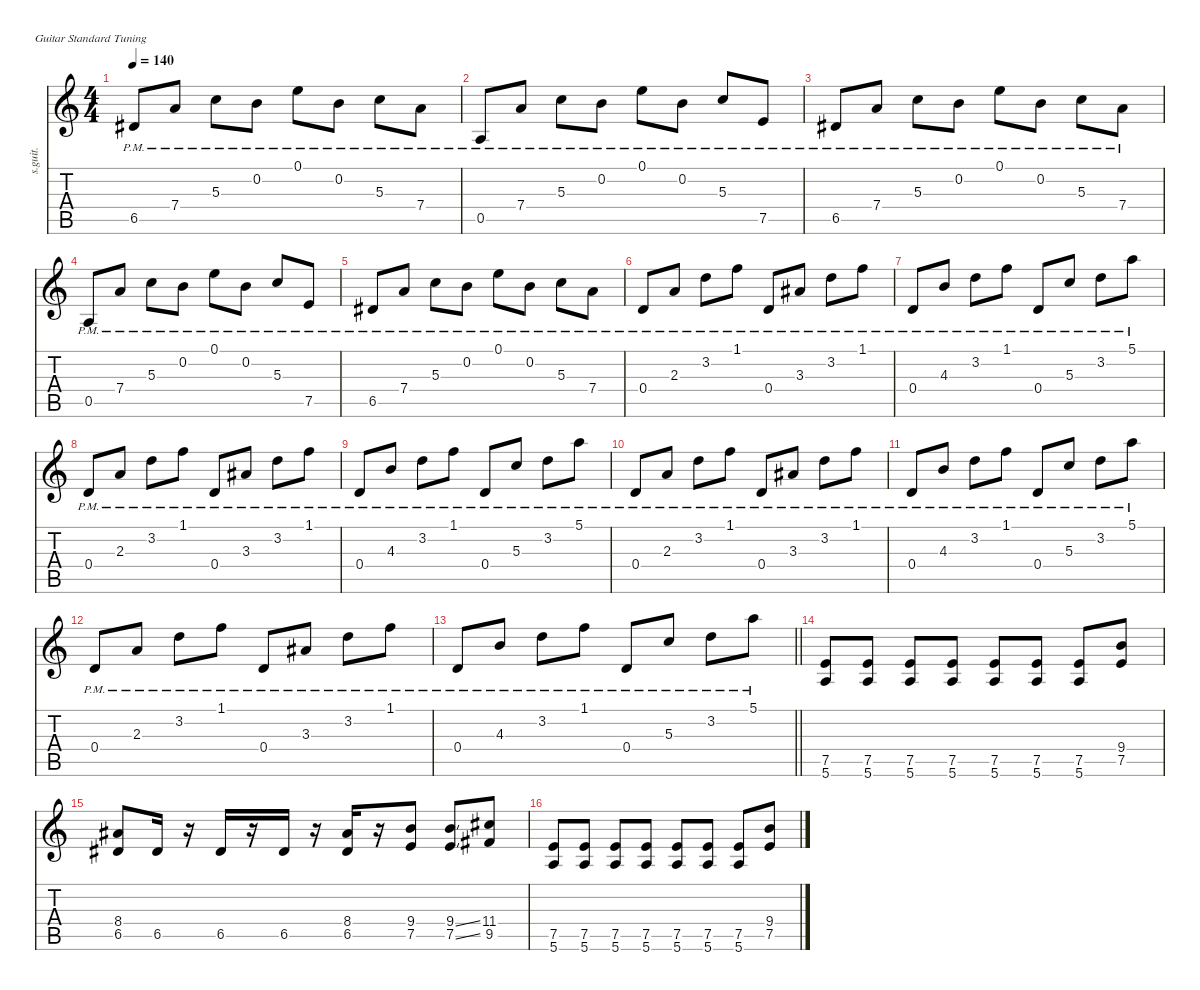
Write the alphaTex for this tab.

\defaultSystemsLayout 4
\hideDynamics
\bracketExtendMode nobrackets
\otherSystemsTrackNameOrientation horizontal
\track ("Gtr. I" "s.guit.") {defaultSystemsLayout 8 instrument acousticguitarsteel}
\staff {score tabs}
\tuning (E4 B3 G3 D3 A2 E2)
\ts (4 4)
\tempo 140
\clef g2
\ks c
6.5{pm acc #}.8{dy f beam Up} 7.4{pm}.8{beam Up} 5.3{pm}.8{beam Down} 0.2{pm}.8{beam Down} 0.1{pm}.8{beam Down} 0.2{pm}.8{beam Down} 5.3{pm}.8{beam Down} 7.4{pm}.8{beam Down} |
0.5{pm}.8{beam Up} 7.4{pm}.8{beam Up} 5.3{pm}.8{beam Down} 0.2{pm}.8{beam Down} 0.1{pm}.8{beam Down} 0.2{pm}.8{beam Down} 5.3{pm}.8{beam Up} 7.5{pm}.8{beam Up} |
6.5{pm acc #}.8{beam Up} 7.4{pm}.8{beam Up} 5.3{pm}.8{beam Down} 0.2{pm}.8{beam Down} 0.1{pm}.8{beam Down} 0.2{pm}.8{beam Down} 5.3{pm}.8{beam Down} 7.4{pm}.8{beam Down} |
0.5{pm}.8{beam Up} 7.4{pm}.8{beam Up} 5.3{pm}.8{beam Down} 0.2{pm}.8{beam Down} 0.1{pm}.8{beam Down} 0.2{pm}.8{beam Down} 5.3{pm}.8{beam Up} 7.5{pm}.8{beam Up} |
6.5{pm acc #}.8{beam Up} 7.4{pm}.8{beam Up} 5.3{pm}.8{beam Down} 0.2{pm}.8{beam Down} 0.1{pm}.8{beam Down} 0.2{pm}.8{beam Down} 5.3{pm}.8{beam Down} 7.4{pm}.8{beam Down} |
0.4{pm}.8{beam Up} 2.3{pm}.8{beam Up} 3.2{pm}.8{beam Down} 1.1{pm}.8{beam Down} 0.4{pm}.8{beam Up} 3.3{pm acc #}.8{beam Up} 3.2{pm}.8{beam Down} 1.1{pm}.8{beam Down} |
0.4{pm}.8{beam Up} 4.3{pm}.8{beam Up} 3.2{pm}.8{beam Down} 1.1{pm}.8{beam Down} 0.4{pm}.8{beam Up} 5.3{pm}.8{beam Up} 3.2{pm}.8{beam Down} 5.1{pm}.8{beam Down} |
0.4{pm}.8{beam Up} 2.3{pm}.8{beam Up} 3.2{pm}.8{beam Down} 1.1{pm}.8{beam Down} 0.4{pm}.8{beam Up} 3.3{pm acc #}.8{beam Up} 3.2{pm}.8{beam Down} 1.1{pm}.8{beam Down} |
0.4{pm}.8{beam Up} 4.3{pm}.8{beam Up} 3.2{pm}.8{beam Down} 1.1{pm}.8{beam Down} 0.4{pm}.8{beam Up} 5.3{pm}.8{beam Up} 3.2{pm}.8{beam Down} 5.1{pm}.8{beam Down} |
0.4{pm}.8{beam Up} 2.3{pm}.8{beam Up} 3.2{pm}.8{beam Down} 1.1{pm}.8{beam Down} 0.4{pm}.8{beam Up} 3.3{pm acc #}.8{beam Up} 3.2{pm}.8{beam Down} 1.1{pm}.8{beam Down} |
0.4{pm}.8{beam Up} 4.3{pm}.8{beam Up} 3.2{pm}.8{beam Down} 1.1{pm}.8{beam Down} 0.4{pm}.8{beam Up} 5.3{pm}.8{beam Up} 3.2{pm}.8{beam Down} 5.1{pm}.8{beam Down} |
0.4{pm}.8{beam Up} 2.3{pm}.8{beam Up} 3.2{pm}.8{beam Down} 1.1{pm}.8{beam Down} 0.4{pm}.8{beam Up} 3.3{pm acc #}.8{beam Up} 3.2{pm}.8{beam Down} 1.1{pm}.8{beam Down} |
\barLineRight lightlight
0.4{pm}.8{beam Up} 4.3{pm}.8{beam Up} 3.2{pm}.8{beam Down} 1.1{pm}.8{beam Down} 0.4{pm}.8{beam Up} 5.3{pm}.8{beam Up} 3.2{pm}.8{beam Down} 5.1{pm}.8{beam Down} |
(7.5 5.6).8{beam Up} (7.5 5.6).8{beam Up} (7.5 5.6).8{beam Up} (7.5 5.6).8{beam Up} (7.5 5.6).8{beam Up} (7.5 5.6).8{beam Up} (7.5 5.6).8{beam Up} (9.4 7.5).8{beam Up} |
(8.4{acc #} 6.5{acc #}).8{beam Up} 6.5{acc #}.16{beam Up} r.16{beam Up} 6.5{acc #}.16{beam Up} r.16{beam Up} 6.5{acc #}.16{beam Up} r.16{beam Up} (8.4{acc #} 6.5{acc #}).16{beam Up} r.16{beam Up} (9.4 7.5).8{beam Up} (9.4{ss} 7.5{ss}).8{beam Up} (11.4{acc #} 9.5{acc #}).8{beam Up} |
(7.5 5.6).8{beam Up} (7.5 5.6).8{beam Up} (7.5 5.6).8{beam Up} (7.5 5.6).8{beam Up} (7.5 5.6).8{beam Up} (7.5 5.6).8{beam Up} (7.5 5.6).8{beam Up} (9.4 7.5).8{beam Up}
